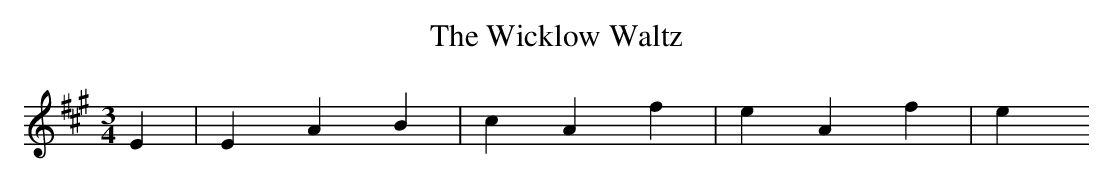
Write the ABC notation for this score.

X:1
T:Wicklow Waltz, The
M:3/4
L:1/8
K:A
E2|E2A2B2|c2A2f2|e2A2f2|e2...
